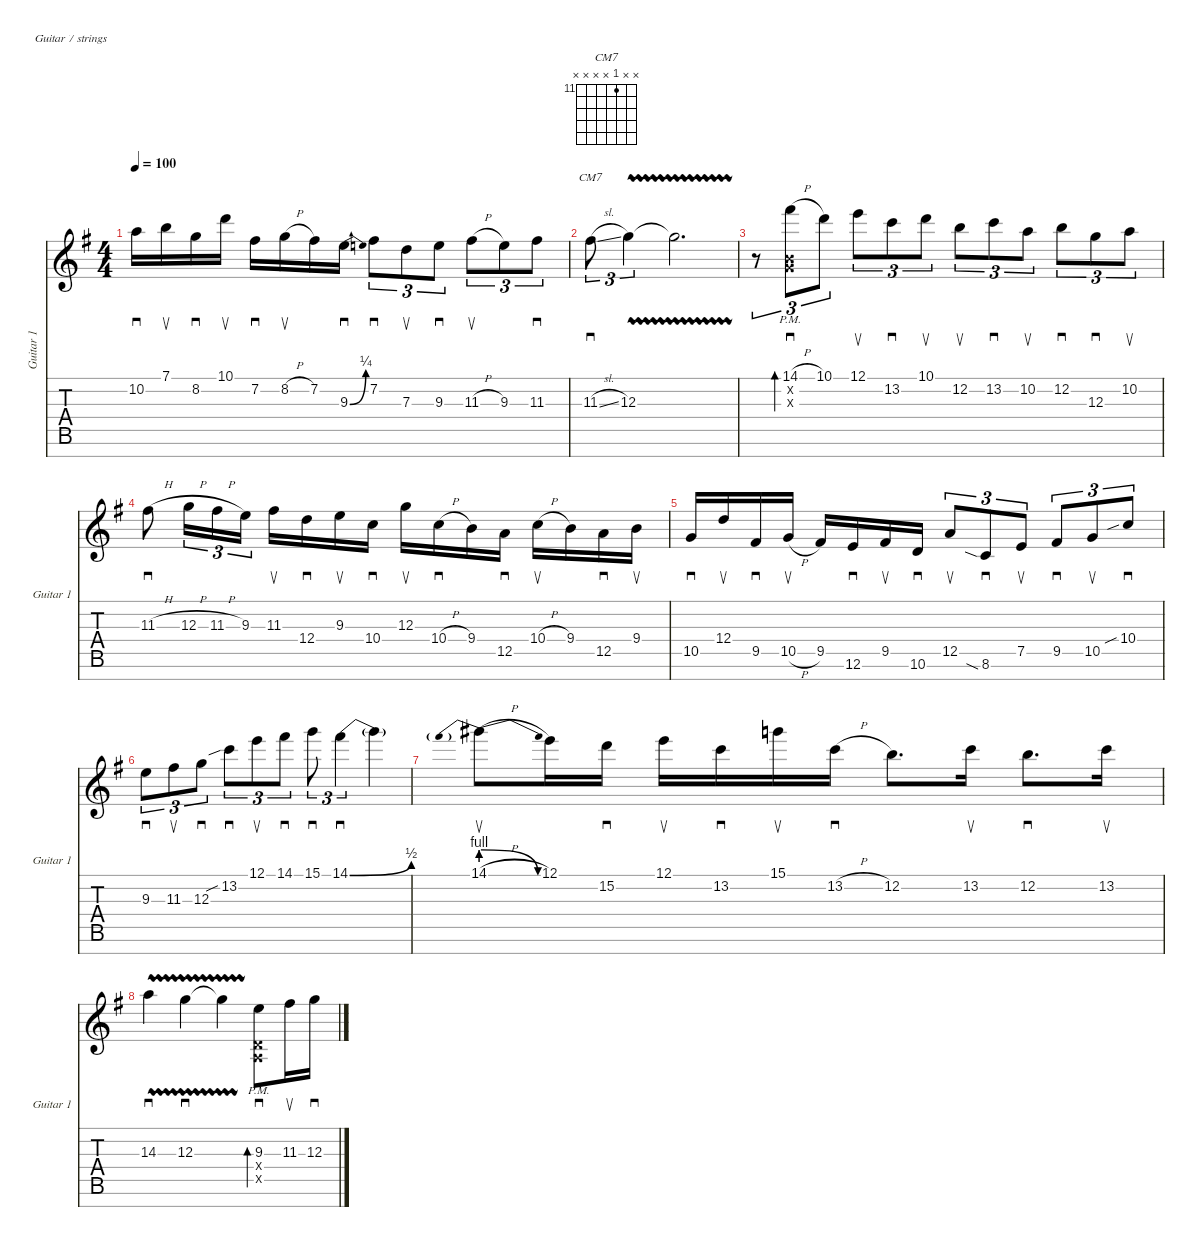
\defaultSystemsLayout 4
\hideDynamics
\bracketExtendMode nobrackets
\singleTrackTrackNamePolicy allsystems
\multiTrackTrackNamePolicy allsystems
\firstSystemTrackNameMode fullname
\otherSystemsTrackNameMode fullname
\otherSystemsTrackNameOrientation horizontal
\track ("Guitar 1" "od.guit.") {defaultSystemsLayout 2 instrument overdrivenguitar}
\staff {score tabs}
\tuning (E4 B3 G3 D3 A2 E2 B1)
\chord ("CM7" x x 11 x x x x) {firstfret 11 showfingering false}
\ts (4 4)
\tempo 100
\clef g2
\scale
1.04153
\ks g
10.2{acc forcenatural}.16{sd dy mf beam Down} 7.1{acc forcenatural}.16{su beam Down} 8.2{acc forcenatural}.16{sd beam Down} 10.1{acc forcenatural}.16{su beam Down} 7.2{acc #}.16{sd beam Down} 8.2{h acc forcenatural}.16{su beam Down} 7.2{acc #}.16{beam Down} 9.3{be (bend 27.599999999999998 0 59.4 1) acc forcenatural}.16{sd beam Down} 7.2{acc #}.8{sd tu (3 2) beam Down} 7.3{acc forcenatural}.8{su tu (3 2) beam Down} 9.3{acc forcenatural}.8{sd tu (3 2) beam Down} 11.3{h acc #}.8{su tu (3 2) beam Down} 9.3{acc forcenatural}.8{tu (3 2) beam Down} 11.3{acc #}.8{sd tu (3 2) beam Down} |
\scale
0.958466 11.3{sl acc #}.8{sd tu (3 2) ch "CM7" beam Down} 12.3{vw acc forcenatural}.4{tu (3 2) beam Down} 12.3{vw t acc forcenatural}.2{d beam Down} |
\scale
1.04153 r.8{tu (3 2) beam Down} (14.1{h acc #} 0.2{pm x acc forcenatural} 0.3{pm x acc forcenatural}).8{sd tu (3 2) bd 54 beam Down} 10.1{acc forcenatural}.8{tu (3 2) beam Down} 12.1{acc forcenatural}.8{su tu (3 2) beam Down} 13.2{acc forcenatural}.8{sd tu (3 2) beam Down} 10.1{acc forcenatural}.8{su tu (3 2) beam Down} 12.2{acc forcenatural}.8{su tu (3 2) beam Down} 13.2{acc forcenatural}.8{sd tu (3 2) beam Down} 10.2{acc forcenatural}.8{su tu (3 2) beam Down} 12.2{acc forcenatural}.8{sd tu (3 2) beam Down} 12.3{acc forcenatural}.8{sd tu (3 2) beam Down} 10.2{acc forcenatural}.8{su tu (3 2) beam Down} |
\scale
0.958466 11.3{h acc #}.8{sd beam Down} 12.3{h acc forcenatural}.16{tu (3 2) beam Down} 11.3{h acc #}.16{tu (3 2) beam Down} 9.3{acc forcenatural}.16{tu (3 2) beam Down} 11.3{acc #}.16{su beam Down} 12.4{acc forcenatural}.16{sd beam Down} 9.3{acc forcenatural}.16{su beam Down} 10.4{acc forcenatural}.16{sd beam Down} 12.3{acc forcenatural}.16{su beam Down} 10.4{h acc forcenatural}.16{sd beam Down} 9.4{acc forcenatural}.16{beam Down} 12.5{acc forcenatural}.16{sd beam Down} 10.4{h acc forcenatural}.16{su beam Down} 9.4{acc forcenatural}.16{beam Down} 12.5{acc forcenatural}.16{sd beam Down} 9.4{acc forcenatural}.16{su beam Down} |
\scale
1.04153 10.5{acc forcenatural}.16{sd beam Up} 12.4{acc forcenatural}.16{su beam Up} 9.5{acc #}.16{sd beam Up} 10.5{h acc forcenatural}.16{su beam Up} 9.5{acc #}.16{beam Up} 12.6{acc forcenatural}.16{sd beam Up} 9.5{acc #}.16{su beam Up} 10.6{acc forcenatural}.16{sd beam Up} 12.5{acc forcenatural}.8{su tu (3 2) beam Up} 8.6{sia acc forcenatural}.8{sd tu (3 2) beam Up} 7.5{acc forcenatural}.8{su tu (3 2) beam Up} 9.5{acc #}.8{sd tu (3 2) beam Up} 10.5{acc forcenatural}.8{su tu (3 2) beam Up} 10.4{sib acc forcenatural}.8{sd tu (3 2) beam Up} |
\scale
0.958466 9.3{acc forcenatural}.8{sd tu (3 2) beam Down} 11.3{acc #}.8{su tu (3 2) beam Down} 12.3{acc forcenatural}.8{sd tu (3 2) beam Down} 13.2{sib acc forcenatural}.8{sd tu (3 2) beam Down} 12.1{acc forcenatural}.8{su tu (3 2) beam Down} 14.1{acc #}.8{sd tu (3 2) beam Down} 15.1{acc forcenatural}.8{sd tu (3 2) beam Down} 14.1{be (bend 6 0 23.4 2) acc #}.4{sd tu (3 2) beam Down} 14.1{t}.4{beam Down} |
\scale
1.04153 14.1{be (prebendrelease 0 4 56.4 0) h}.8{su beam Down} 12.1{acc forcenatural}.16{beam Down} 15.2{acc forcenatural}.16{sd beam Down} 12.1{acc forcenatural}.16{su beam Down} 13.2{acc forcenatural}.16{sd beam Down} 15.1{acc forcenatural}.16{su beam Down} 13.2{h acc forcenatural}.16{sd beam Down} 12.2{acc forcenatural}.8{d beam Down} 13.2{acc forcenatural}.16{su beam Down} 12.2{acc forcenatural}.8{d sd beam Down} 13.2{acc forcenatural}.16{su beam Down} |
\scale
0.958466 14.3{vw acc forcenatural}.4{sd beam Down} 12.3{vw acc forcenatural}.4{sd beam Down} 12.3{vw t acc forcenatural}.4{beam Down} (9.3{acc forcenatural} 0.4{pm x acc forcenatural} 0.5{pm x acc forcenatural}).8{sd bd 55 beam Down} 11.3{acc #}.16{su beam Down} 12.3{acc forcenatural}.16{sd beam Down}
